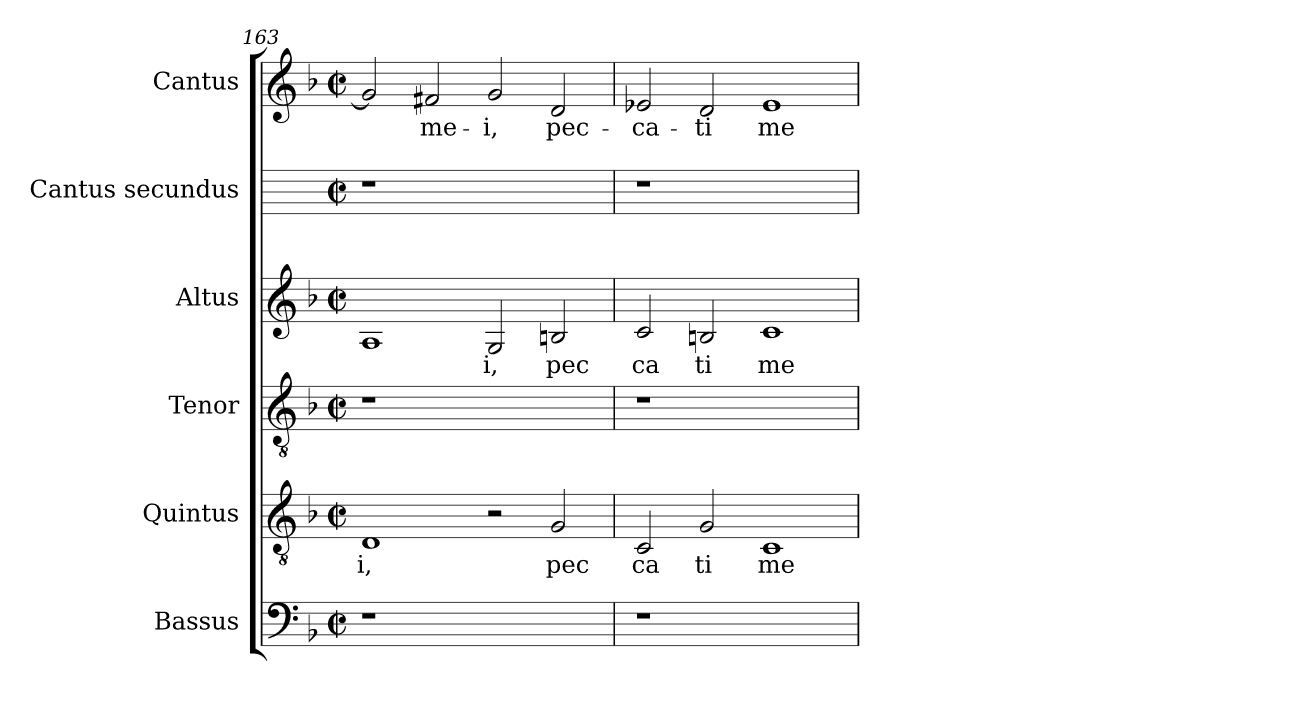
**kern	**kern	**text	**kern	**kern	**text	**kern	**kern	**text
*part6	*part5	*part5	*part4	*part3	*part3	*part2	*part1	*part1
*staff6	*staff5	*staff5	*staff4	*staff3	*staff3	*staff2	*staff1	*staff1
*I"Bassus	*I"Quintus	*	*I"Tenor	*I"Altus	*	*I"Cantus  secundus	*I"Cantus	*
*I'B	*I'Q	*	*I'T	*I'A	*	*	*I'C	*
*clefF4	*clefGv2	*	*clefGv2	*clefG2	*	*	*clefG2	*
*k[b-]	*k[b-]	*	*k[b-]	*k[b-]	*	*k[]	*k[b-]	*
*F:	*F:	*	*F:	*F:	*	*C:	*F:	*
*M2/2	*M2/2	*	*M2/2	*M2/2	*	*M2/2	*M2/2	*
*met(c|)	*met(c|)	*	*met(c|)	*met(c|)	*	*met(c|)	*met(c|)	*
=163	=163	=163	=163	=163	=163	=163	=163	=163
!	!	!LO:LY:b:cj	!	!	!LO:LY:b:cj	!	!	!LO:LY:b:cj
1r	1D	i,	1r	1A	.	1r	2g/]	.
!	!	!	!	!	!	!	!	!LO:LY:b:cj
.	.	.	.	.	.	.	2f#/	me-
!	!	!	!	!	!LO:LY:b:cj	!	!	!LO:LY:b:cj
1ryy	2r	.	1ryy	2G/	i,	1ryy	2g/	-i,
!	!	!LO:LY:b:cj	!	!	!LO:LY:b:cj	!	!	!LO:LY:b:cj
.	2G/	pec	.	2Bn/	pec	.	2d/	pec-
=164	=164	=164	=164	=164	=164	=164	=164	=164
!	!	!LO:LY:b:cj	!	!	!LO:LY:b:cj	!	!	!LO:LY:b:cj
1r	2C/	ca	1r	2c/	ca	1r	2e-X/	-ca-
!	!	!LO:LY:b:cj	!	!	!LO:LY:b:cj	!	!	!LO:LY:b:cj
.	2G/	ti	.	2Bn/	ti	.	2d/	-ti
!	!	!LO:LY:b:cj	!	!	!LO:LY:b:cj	!	!	!LO:LY:b:cj
1ryy	1C	me	1ryy	1c	me	1ryy	1e-	me-
=	=	=	=	=	=	=	=	=
*-	*-	*-	*-	*-	*-	*-	*-	*-
